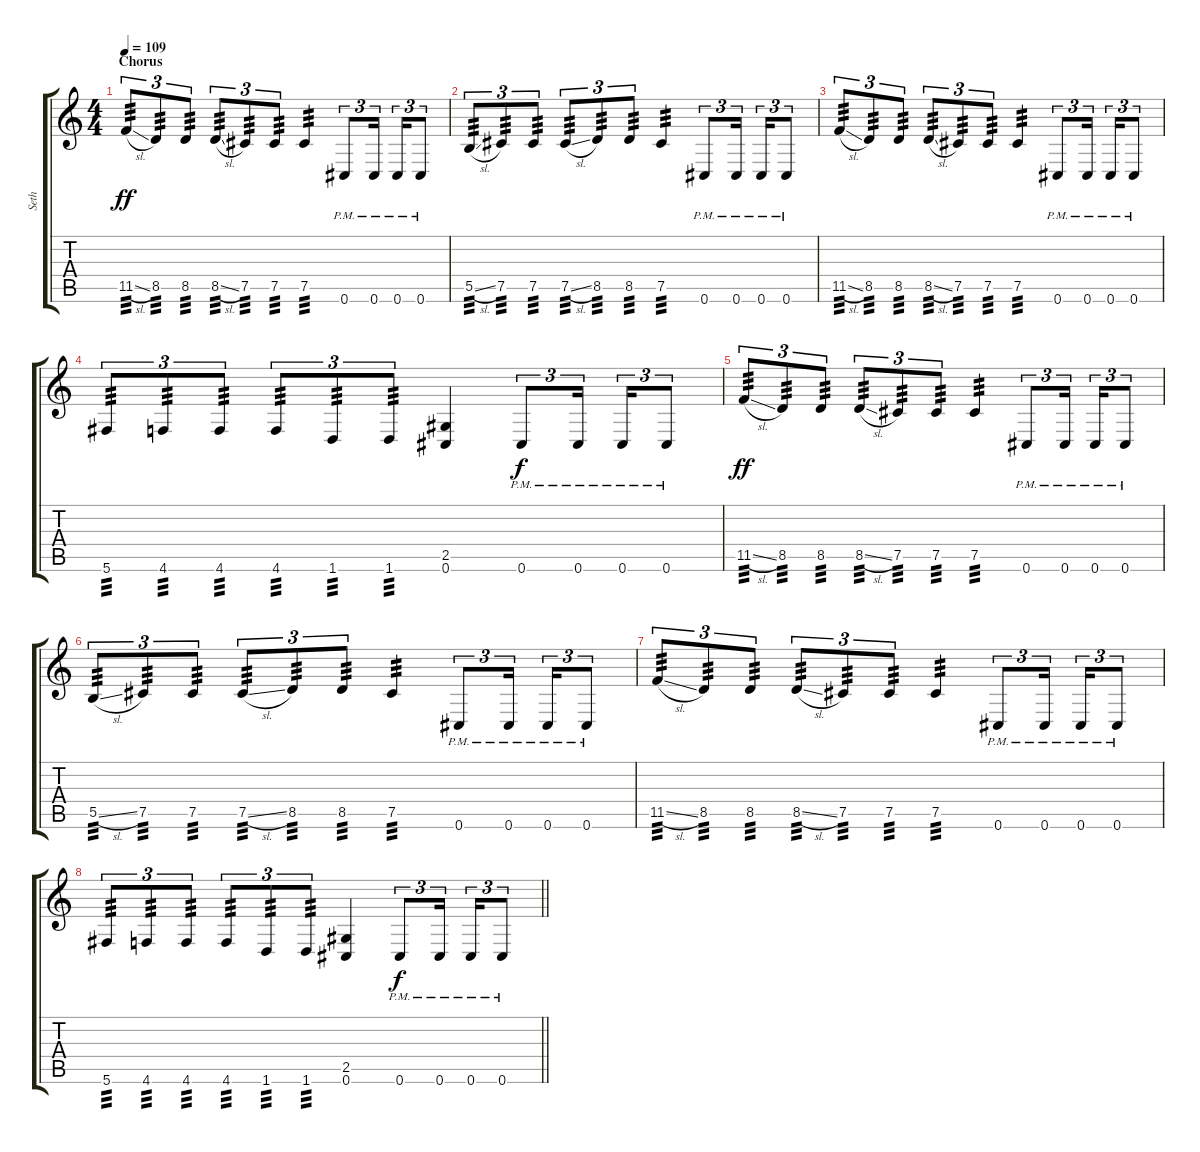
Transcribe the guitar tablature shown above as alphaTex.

\track ("Seth " "Seth ") {instrument overdrivenguitar}
\staff {score tabs}
\tuning (Db4 Ab3 E3 B2 Gb2 Db2) {hide}
\ts (4 4)
\section ("" "Chorus")
\tempo 109
\clef g2
\ks c
11.5{sl}.8{tu (3 2) tp 3 dy ff} 8.5.8{tu (3 2) tp 3} 8.5.8{tu (3 2) tp 3} 8.5{sl}.8{tu (3 2) tp 3} 7.5.8{tu (3 2) tp 3} 7.5.8{tu (3 2) tp 3} 7.5.4{tp 3} 0.6{pm}.8{tu (3 2)} 0.6{pm}.16{tu (3 2) beam splitsecondary} 0.6{pm}.16{tu (3 2)} 0.6{pm}.8{tu (3 2)} |
5.5{sl}.8{tu (3 2) tp 3} 7.5.8{tu (3 2) tp 3} 7.5.8{tu (3 2) tp 3} 7.5{sl}.8{tu (3 2) tp 3} 8.5.8{tu (3 2) tp 3} 8.5.8{tu (3 2) tp 3} 7.5.4{tp 3} 0.6{pm}.8{tu (3 2)} 0.6{pm}.16{tu (3 2) beam splitsecondary} 0.6{pm}.16{tu (3 2)} 0.6{pm}.8{tu (3 2)} |
11.5{sl}.8{tu (3 2) tp 3} 8.5.8{tu (3 2) tp 3} 8.5.8{tu (3 2) tp 3} 8.5{sl}.8{tu (3 2) tp 3} 7.5.8{tu (3 2) tp 3} 7.5.8{tu (3 2) tp 3} 7.5.4{tp 3} 0.6{pm}.8{tu (3 2)} 0.6{pm}.16{tu (3 2) beam splitsecondary} 0.6{pm}.16{tu (3 2)} 0.6{pm}.8{tu (3 2)} |
5.6.8{tu (3 2) tp 3} 4.6.8{tu (3 2) tp 3} 4.6.8{tu (3 2) tp 3} 4.6.8{tu (3 2) tp 3} 1.6.8{tu (3 2) tp 3} 1.6.8{tu (3 2) tp 3} (2.5 0.6).4 0.6{pm}.8{tu (3 2) dy f} 0.6{pm}.16{tu (3 2) beam splitsecondary} 0.6{pm}.16{tu (3 2)} 0.6{pm}.8{tu (3 2)} |
11.5{sl}.8{tu (3 2) tp 3 dy ff} 8.5.8{tu (3 2) tp 3} 8.5.8{tu (3 2) tp 3} 8.5{sl}.8{tu (3 2) tp 3} 7.5.8{tu (3 2) tp 3} 7.5.8{tu (3 2) tp 3} 7.5.4{tp 3} 0.6{pm}.8{tu (3 2)} 0.6{pm}.16{tu (3 2) beam splitsecondary} 0.6{pm}.16{tu (3 2)} 0.6{pm}.8{tu (3 2)} |
5.5{sl}.8{tu (3 2) tp 3} 7.5.8{tu (3 2) tp 3} 7.5.8{tu (3 2) tp 3} 7.5{sl}.8{tu (3 2) tp 3} 8.5.8{tu (3 2) tp 3} 8.5.8{tu (3 2) tp 3} 7.5.4{tp 3} 0.6{pm}.8{tu (3 2)} 0.6{pm}.16{tu (3 2) beam splitsecondary} 0.6{pm}.16{tu (3 2)} 0.6{pm}.8{tu (3 2)} |
11.5{sl}.8{tu (3 2) tp 3} 8.5.8{tu (3 2) tp 3} 8.5.8{tu (3 2) tp 3} 8.5{sl}.8{tu (3 2) tp 3} 7.5.8{tu (3 2) tp 3} 7.5.8{tu (3 2) tp 3} 7.5.4{tp 3} 0.6{pm}.8{tu (3 2)} 0.6{pm}.16{tu (3 2) beam splitsecondary} 0.6{pm}.16{tu (3 2)} 0.6{pm}.8{tu (3 2)} |
\barLineRight lightlight
5.6.8{tu (3 2) tp 3} 4.6.8{tu (3 2) tp 3} 4.6.8{tu (3 2) tp 3} 4.6.8{tu (3 2) tp 3} 1.6.8{tu (3 2) tp 3} 1.6.8{tu (3 2) tp 3} (2.5 0.6).4 0.6{pm}.8{tu (3 2) dy f} 0.6{pm}.16{tu (3 2) beam splitsecondary} 0.6{pm}.16{tu (3 2)} 0.6{pm}.8{tu (3 2)}
